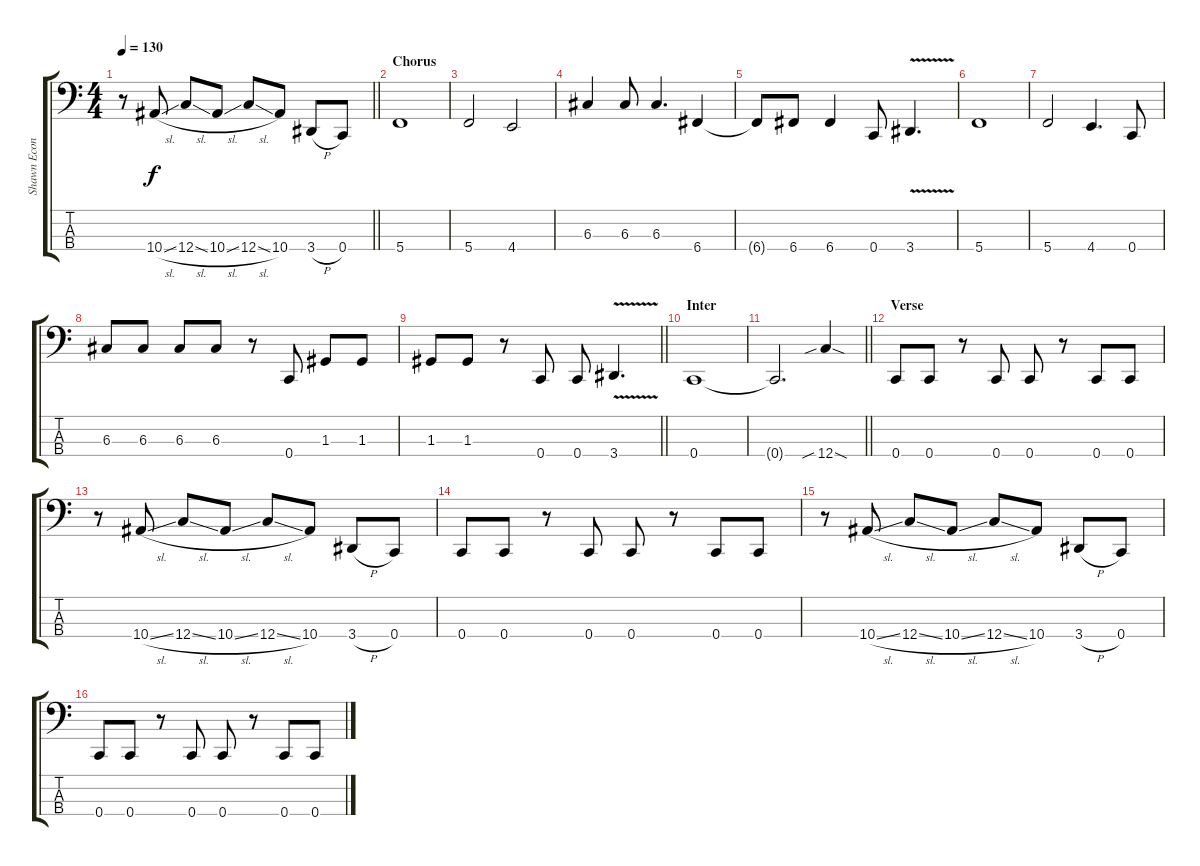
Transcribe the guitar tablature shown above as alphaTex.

\track ("Shawn Economaki (Bass)" "Shawn Econ") {instrument electricbasspick}
\staff {score tabs}
\tuning (F2 C2 G1 C1) {hide}
\ts (4 4)
\tempo 130
\clef f4
\barLineRight lightlight
\ks c
r.8{dy f} 10.4{sl}.8 12.4{sl}.8 10.4{sl}.8 12.4{sl}.8 10.4.8 3.4{h}.8 0.4.8 |
\section ("" "Chorus")
5.4.1 |
5.4.2 4.4.2 |
6.3.4 6.3.8 6.3.4{d} 6.4.4 |
6.4{t}.8 6.4.8 6.4.4 0.4.8 3.4{v}.4{d} |
5.4.1 |
5.4.2 4.4.4{d} 0.4.8 |
6.3.8 6.3.8 6.3.8 6.3.8 r.8 0.4.8 1.3.8 1.3.8 |
\barLineRight lightlight
1.3.8 1.3.8 r.8 0.4.8 0.4.8 3.4{v}.4{d} |
\section ("" "Inter")
0.4.1 |
\barLineRight lightlight
0.4{t}.2{d} 12.4{sib sod}.4 |
\section ("" "Verse")
0.4.8 0.4.8 r.8 0.4.8 0.4.8 r.8 0.4.8 0.4.8 |
r.8 10.4{sl}.8 12.4{sl}.8 10.4{sl}.8 12.4{sl}.8 10.4.8 3.4{h}.8 0.4.8 |
0.4.8 0.4.8 r.8 0.4.8 0.4.8 r.8 0.4.8 0.4.8 |
r.8 10.4{sl}.8 12.4{sl}.8 10.4{sl}.8 12.4{sl}.8 10.4.8 3.4{h}.8 0.4.8 |
0.4.8 0.4.8 r.8 0.4.8 0.4.8 r.8 0.4.8 0.4.8
